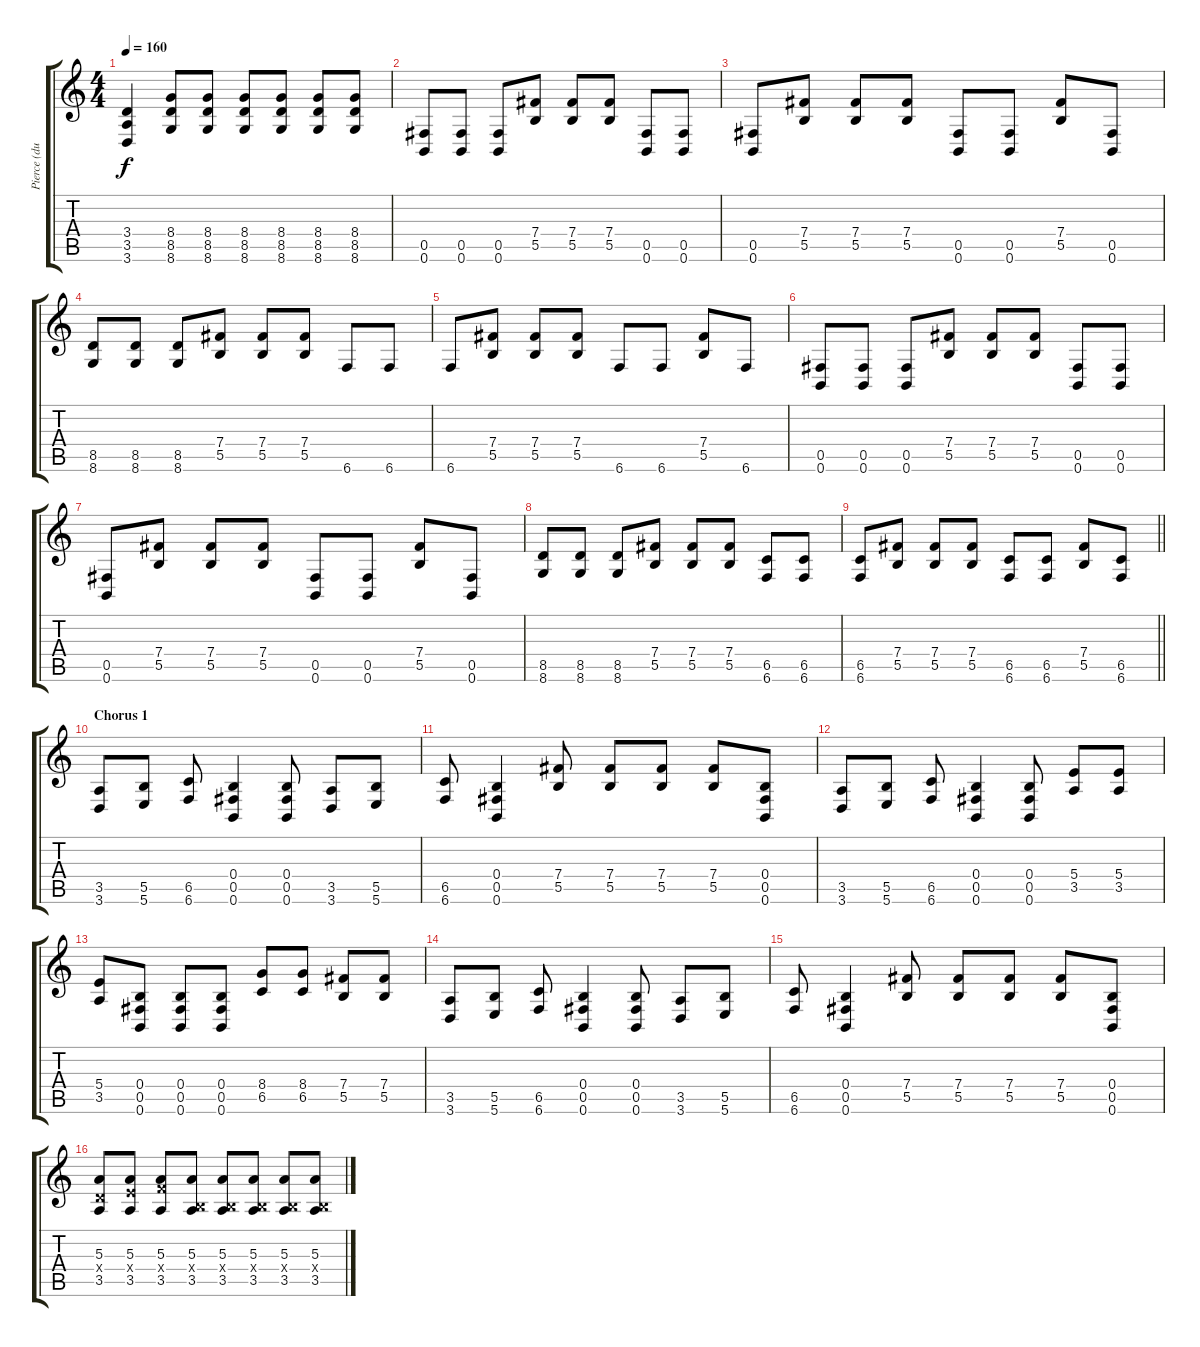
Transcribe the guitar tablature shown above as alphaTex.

\track ("Pierce (dub)" "Pierce (du") {instrument distortionguitar}
\staff {score tabs}
\tuning (Db4 Ab3 E3 B2 Gb2 B1) {hide}
\ts (4 4)
\tempo 160
\clef g2
\ks c
(3.4 3.5 3.6).4{dy f} (8.4 8.5 8.6).8 (8.4 8.5 8.6).8 (8.4 8.5 8.6).8 (8.4 8.5 8.6).8 (8.4 8.5 8.6).8 (8.4 8.5 8.6).8 |
(0.5 0.6).8 (0.5 0.6).8 (0.5 0.6).8 (7.4 5.5).8 (7.4 5.5).8 (7.4 5.5).8 (0.5 0.6).8 (0.5 0.6).8 |
(0.5 0.6).8 (7.4 5.5).8 (7.4 5.5).8 (7.4 5.5).8 (0.5 0.6).8 (0.5 0.6).8 (7.4 5.5).8 (0.5 0.6).8 |
(8.5 8.6).8 (8.5 8.6).8 (8.5 8.6).8 (7.4 5.5).8 (7.4 5.5).8 (7.4 5.5).8 6.6.8 6.6.8 |
6.6.8 (7.4 5.5).8 (7.4 5.5).8 (7.4 5.5).8 6.6.8 6.6.8 (7.4 5.5).8 6.6.8 |
(0.5 0.6).8 (0.5 0.6).8 (0.5 0.6).8 (7.4 5.5).8 (7.4 5.5).8 (7.4 5.5).8 (0.5 0.6).8 (0.5 0.6).8 |
(0.5 0.6).8 (7.4 5.5).8 (7.4 5.5).8 (7.4 5.5).8 (0.5 0.6).8 (0.5 0.6).8 (7.4 5.5).8 (0.5 0.6).8 |
(8.5 8.6).8 (8.5 8.6).8 (8.5 8.6).8 (7.4 5.5).8 (7.4 5.5).8 (7.4 5.5).8 (6.5 6.6).8 (6.5 6.6).8 |
\barLineRight lightlight
(6.5 6.6).8 (7.4 5.5).8 (7.4 5.5).8 (7.4 5.5).8 (6.5 6.6).8 (6.5 6.6).8 (7.4 5.5).8 (6.5 6.6).8 |
\section ("" "Chorus 1")
(3.5 3.6).8 (5.5 5.6).8 (6.5 6.6).8 (0.4 0.5 0.6).4 (0.4 0.5 0.6).8 (3.5 3.6).8 (5.5 5.6).8 |
(6.5 6.6).8 (0.4 0.5 0.6).4 (7.4 5.5).8 (7.4 5.5).8 (7.4 5.5).8 (7.4 5.5).8 (0.4 0.5 0.6).8 |
(3.5 3.6).8 (5.5 5.6).8 (6.5 6.6).8 (0.4 0.5 0.6).4 (0.4 0.5 0.6).8 (5.4 3.5).8 (5.4 3.5).8 |
(5.4 3.5).8 (0.4 0.5 0.6).8 (0.4 0.5 0.6).8 (0.4 0.5 0.6).8 (8.4 6.5).8 (8.4 6.5).8 (7.4 5.5).8 (7.4 5.5).8 |
(3.5 3.6).8 (5.5 5.6).8 (6.5 6.6).8 (0.4 0.5 0.6).4 (0.4 0.5 0.6).8 (3.5 3.6).8 (5.5 5.6).8 |
(6.5 6.6).8 (0.4 0.5 0.6).4 (7.4 5.5).8 (7.4 5.5).8 (7.4 5.5).8 (7.4 5.5).8 (0.4 0.5 0.6).8 |
(5.3 3.4{x} 3.5).8 (5.3 5.4{x} 3.5).8 (5.3 6.4{x} 3.5).8 (5.3 0.4{x} 3.5).8 (5.3 0.4{x} 3.5).8 (5.3 0.4{x} 3.5).8 (5.3 0.4{x} 3.5).8 (5.3 0.4{x} 3.5).8
